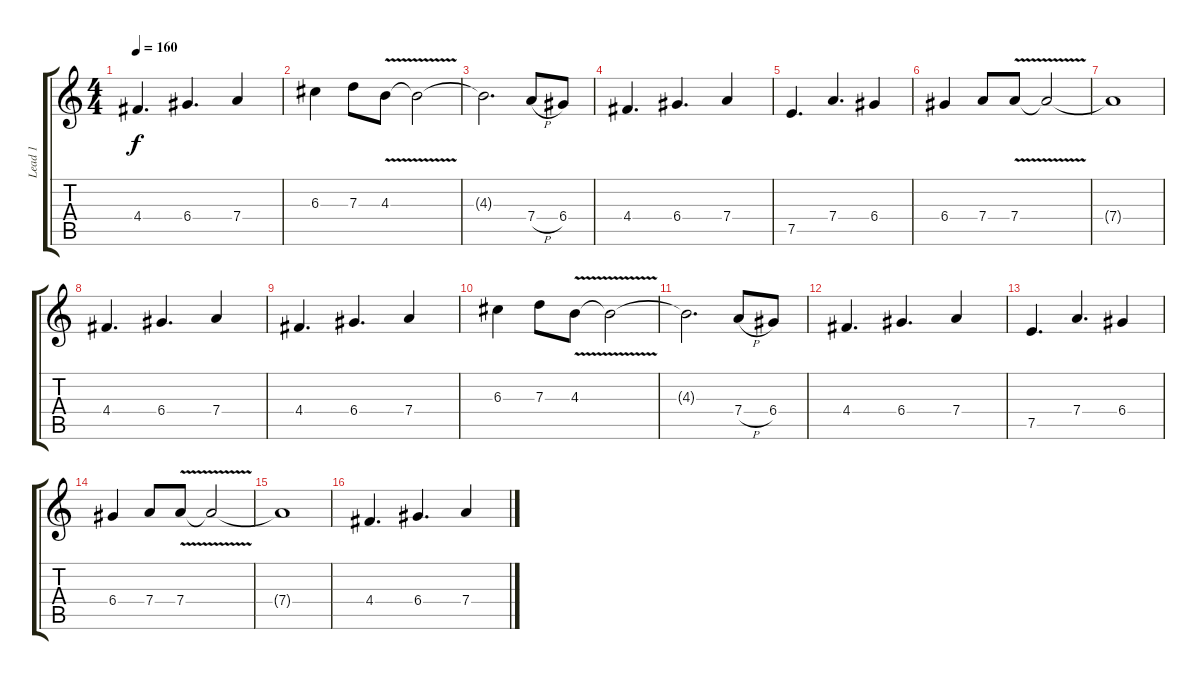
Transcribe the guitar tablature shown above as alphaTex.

\track ("Lead 1" "Lead 1") {instrument distortionguitar}
\staff {score tabs}
\tuning (E4 B3 G3 D3 A2 E2) {hide}
\ts (4 4)
\tempo 160
\clef g2
\ks c
4.4.4{d dy f} 6.4.4{d} 7.4.4 |
6.3.4 7.3.8 4.3{v}.8 4.3{t}.2 |
4.3{t}.2{d} 7.4{h}.8 6.4.8 |
4.4.4{d} 6.4.4{d} 7.4.4 |
7.5.4{d} 7.4.4{d} 6.4.4 |
6.4.4 7.4.8 7.4{v}.8 7.4{t}.2 |
7.4{t}.1 |
4.4.4{d} 6.4.4{d} 7.4.4 |
4.4.4{d} 6.4.4{d} 7.4.4 |
6.3.4 7.3.8 4.3{v}.8 4.3{t}.2 |
4.3{t}.2{d} 7.4{h}.8 6.4.8 |
4.4.4{d} 6.4.4{d} 7.4.4 |
7.5.4{d} 7.4.4{d} 6.4.4 |
6.4.4 7.4.8 7.4{v}.8 7.4{t}.2 |
7.4{t}.1 |
4.4.4{d} 6.4.4{d} 7.4.4
